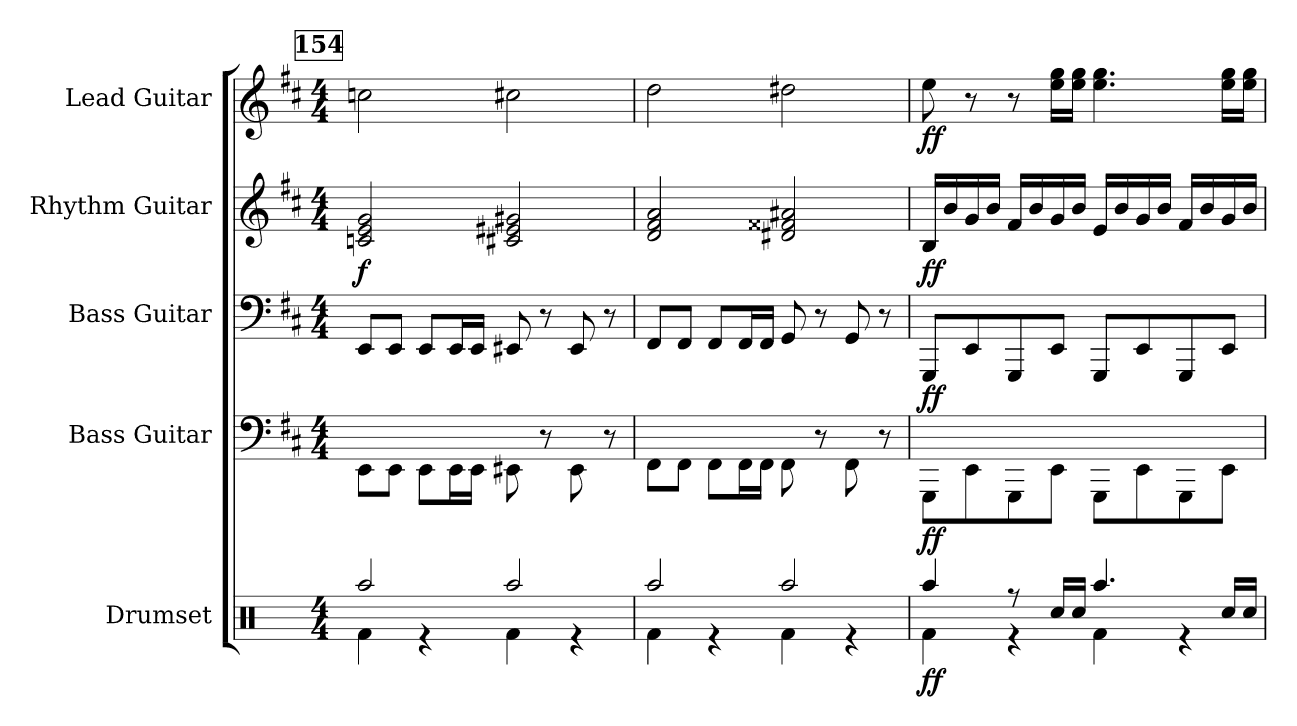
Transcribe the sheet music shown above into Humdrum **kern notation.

**kern	**dynam	**kern	**dynam	**kern	**dynam	**kern	**dynam	**kern	**dynam
*part5	*part5	*part4	*part4	*part3	*part3	*part2	*part2	*part1	*part1
*staff5	*staff5	*staff4	*staff4	*staff3	*staff3	*staff2	*staff2	*staff1	*staff1
*I"Drumset	*	*I"Bass Guitar	*	*I"Bass Guitar	*	*I"Rhythm Guitar	*	*I"Lead Guitar	*
*I'Drs.	*	*I'Bass	*	*I'Bass	*	*I'Rt.	*	*I'Ld.	*
!!LO:PB:g=z
*clefX	*	*	*	*clefF4	*	*clefG2	*	*clefG2	*
*k[]	*	*k[f#c#]	*	*k[f#c#]	*	*k[f#c#]	*	*k[f#c#]	*
*M4/4	*	*M4/4	*	*M4/4	*	*M4/4	*	*M4/4	*
!!LO:REH:place=s1:a:B:fs=14:t=154
=154	=154	=154	=154	=154	=154	=154	=154	=154	=154
*^	*	*	*	*	*	*	*	*	*
!	!	!	!	!	!	!	!	!LO:DY:b	!	!
2Raa/	4Rf\	.	8EE\L	.	8EE/L	.	2cn/ 2e/ 2g/	f	2ccn\	.
.	.	.	8EE\J	.	8EE/J	.	.	.	.	.
.	4r	.	8EE\L	.	8EE/L	.	.	.	.	.
.	.	.	16EE\L	.	16EE/L	.	.	.	.	.
.	.	.	16EE\JJ	.	16EE/JJ	.	.	.	.	.
2Raa/	4Rf\	.	8EE#X\	.	8EE#X/	.	2c#X/ 2e#X/ 2g#X/	.	2cc#X\	.
.	.	.	8r	.	8r	.	.	.	.	.
.	4r	.	8EE#\	.	8EE#/	.	.	.	.	.
.	.	.	8r	.	8r	.	.	.	.	.
=155	=155	=155	=155	=155	=155	=155	=155	=155	=155	=155
2Raa/	4Rf\	.	8FF#\L	.	8FF#/L	.	2d/ 2f#/ 2a/	.	2dd\	.
.	.	.	8FF#\J	.	8FF#/J	.	.	.	.	.
.	4r	.	8FF#\L	.	8FF#/L	.	.	.	.	.
.	.	.	16FF#\L	.	16FF#/L	.	.	.	.	.
.	.	.	16FF#\JJ	.	16FF#/JJ	.	.	.	.	.
2Raa/	4Rf\	.	8FF#\	.	8GG/	.	2d#X/ 2f##X/ 2a#X/	.	2dd#X\	.
.	.	.	8r	.	8r	.	.	.	.	.
.	4r	.	8FF#\	.	8GG/	.	.	.	.	.
.	.	.	8r	.	8r	.	.	.	.	.
=156	=156	=156	=156	=156	=156	=156	=156	=156	=156	=156
!	!	!LO:DY:b	!	!LO:DY:b	!	!LO:DY:b	!	!LO:DY:b	!	!LO:DY:b
4Raa/	4Rf\	ff	8GGG\L	ff	8GGG/L	ff	16B/LL	ff	8ee\	ff
.	.	.	.	.	.	.	16b/	.	.	.
.	.	.	8EE\	.	8EE/	.	16g/	.	8r	.
.	.	.	.	.	.	.	16b/JJ	.	.	.
8r	4r	.	8GGG\	.	8GGG/	.	16f#/LL	.	8r	.
.	.	.	.	.	.	.	16b/	.	.	.
16Rcc/LL	.	.	8EE\J	.	8EE/J	.	16g/	.	16ee\ 16gg\LL	.
16Rcc/JJ	.	.	.	.	.	.	16b/JJ	.	16ee\ 16gg\JJ	.
4.Raa/	4Rf\	.	8GGG\L	.	8GGG/L	.	16e/LL	.	4.ee\ 4.gg\	.
.	.	.	.	.	.	.	16b/	.	.	.
.	.	.	8EE\	.	8EE/	.	16g/	.	.	.
.	.	.	.	.	.	.	16b/JJ	.	.	.
.	4r	.	8GGG\	.	8GGG/	.	16f#/LL	.	.	.
.	.	.	.	.	.	.	16b/	.	.	.
16Rcc/LL	.	.	8EE\J	.	8EE/J	.	16g/	.	16ee\ 16gg\LL	.
16Rcc/JJ	.	.	.	.	.	.	16b/JJ	.	16ee\ 16gg\JJ	.
*v	*v	*	*	*	*	*	*	*	*	*
=	=	=	=	=	=	=	=	=	=
*-	*-	*-	*-	*-	*-	*-	*-	*-	*-
